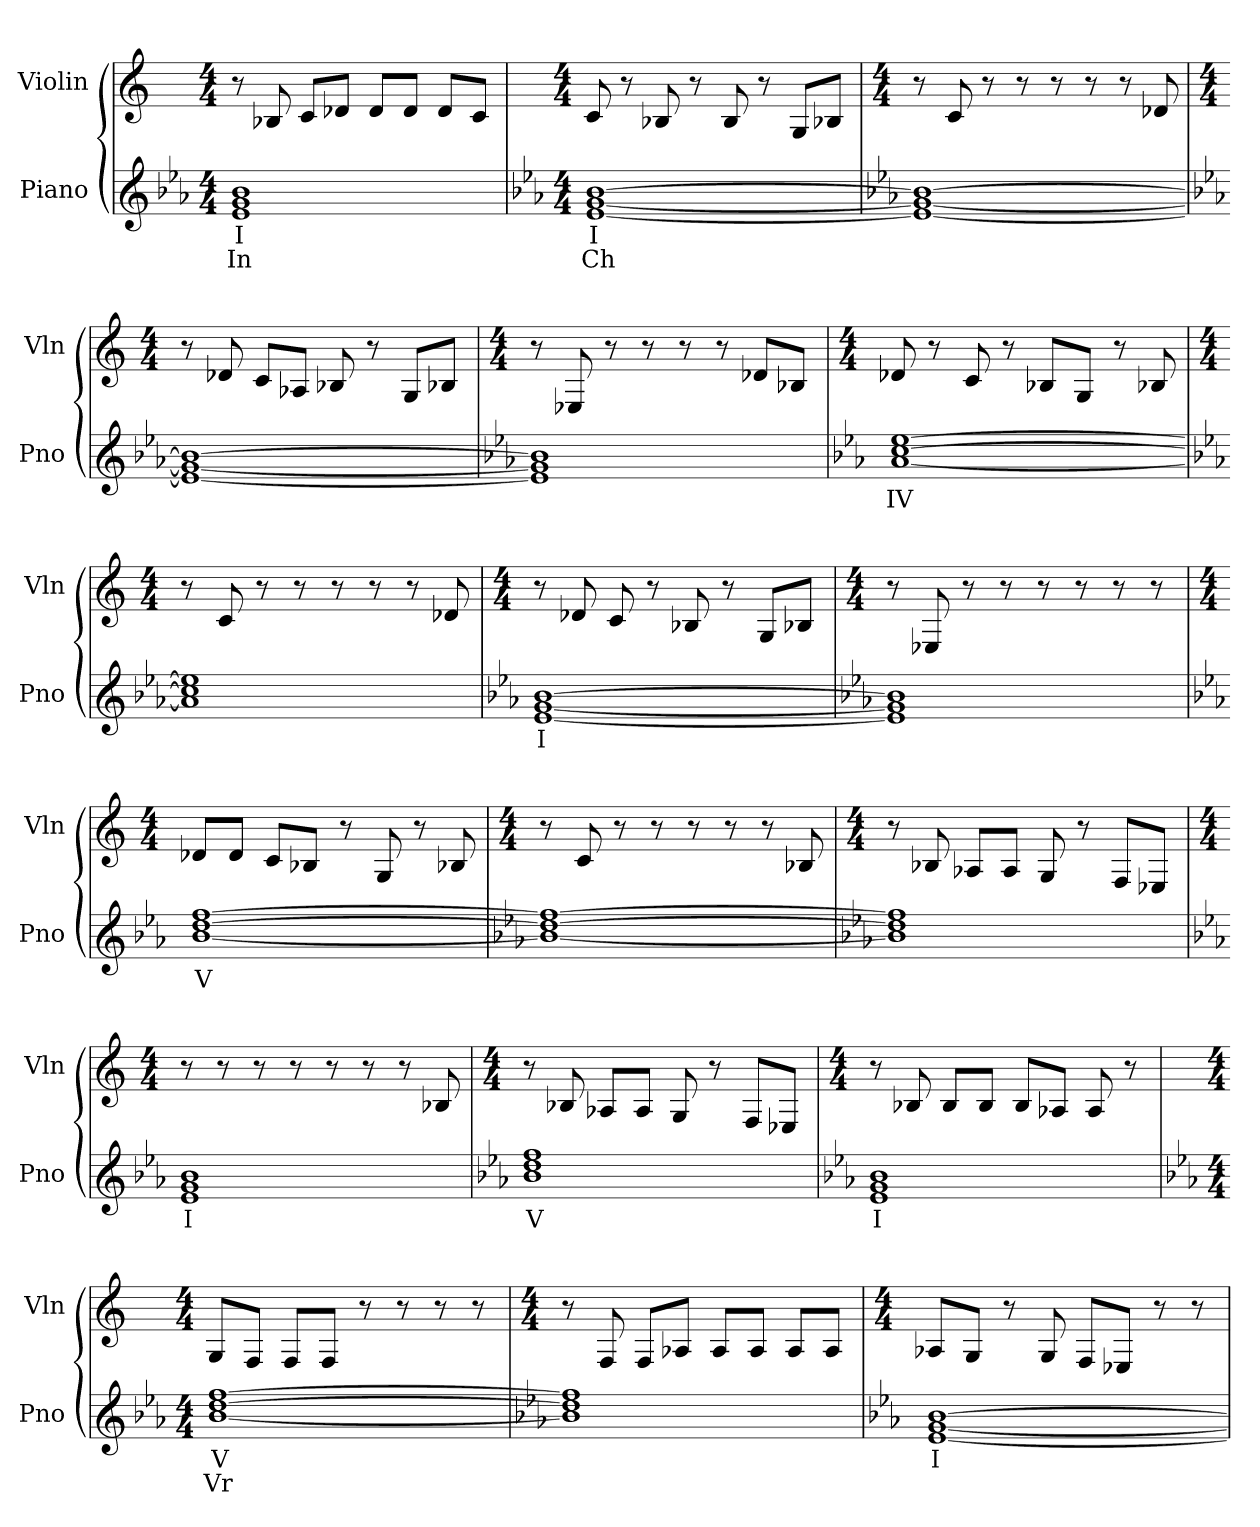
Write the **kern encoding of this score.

**kern	**text	**text	**kern
*part2	*part2	*part2	*part1
*staff2	*staff2	*staff2	*staff1
*I"Piano	*	*	*I"Violin
*I'Pno	*	*	*I'Vln
*k[b-e-a-]	*	*	*
*E-:	*	*	*
*M4/4	*	*	*M4/4
=	=	=	=
1e- 1g 1b-	I	In	8r
.	.	.	8B-X
.	.	.	8cL
.	.	.	8d-XJ
.	.	.	8d-L
.	.	.	8d-J
.	.	.	8d-L
.	.	.	8cJ
=	=	=	=
*k[b-e-a-]	*	*	*
*E-:	*	*	*
*M4/4	*	*	*M4/4
[1e- [1g [1b-	I	Ch	8c
.	.	.	8r
.	.	.	8B-X
.	.	.	8r
.	.	.	8B-
.	.	.	8r
.	.	.	8GL
.	.	.	8B-XJ
=	=	=	=
*k[b-e-a-]	*	*	*
*E-:	*	*	*
*	*	*	*M4/4
1e-_ 1g_ 1b-_	.	.	8r
.	.	.	8c
.	.	.	8r
.	.	.	8r
.	.	.	8r
.	.	.	8r
.	.	.	8r
.	.	.	8d-X
=	=	=	=
*k[b-e-a-]	*	*	*
*E-:	*	*	*
*	*	*	*M4/4
1e-_ 1g_ 1b-_	.	.	8r
.	.	.	8d-X
.	.	.	8cL
.	.	.	8A-XJ
.	.	.	8B-X
.	.	.	8r
.	.	.	8GL
.	.	.	8B-XJ
=	=	=	=
*k[b-e-a-]	*	*	*
*E-:	*	*	*
*	*	*	*M4/4
1e-] 1g] 1b-]	.	.	8r
.	.	.	8E-X
.	.	.	8r
.	.	.	8r
.	.	.	8r
.	.	.	8r
.	.	.	8d-XL
.	.	.	8B-XJ
=	=	=	=
*k[b-e-a-]	*	*	*
*E-:	*	*	*
*	*	*	*M4/4
[1a- [1cc [1ee-	IV	.	8d-X
.	.	.	8r
.	.	.	8c
.	.	.	8r
.	.	.	8B-XL
.	.	.	8GJ
.	.	.	8r
.	.	.	8B-X
=	=	=	=
*k[b-e-a-]	*	*	*
*E-:	*	*	*
*	*	*	*M4/4
1a-] 1cc] 1ee-]	.	.	8r
.	.	.	8c
.	.	.	8r
.	.	.	8r
.	.	.	8r
.	.	.	8r
.	.	.	8r
.	.	.	8d-X
=	=	=	=
*k[b-e-a-]	*	*	*
*E-:	*	*	*
*	*	*	*M4/4
[1e- [1g [1b-	I	.	8r
.	.	.	8d-X
.	.	.	8c
.	.	.	8r
.	.	.	8B-X
.	.	.	8r
.	.	.	8GL
.	.	.	8B-XJ
=	=	=	=
*k[b-e-a-]	*	*	*
*E-:	*	*	*
*	*	*	*M4/4
1e-] 1g] 1b-]	.	.	8r
.	.	.	8E-X
.	.	.	8r
.	.	.	8r
.	.	.	8r
.	.	.	8r
.	.	.	8r
.	.	.	8r
=	=	=	=
*k[b-e-a-]	*	*	*
*E-:	*	*	*
*	*	*	*M4/4
[1b- [1dd [1ff	V	.	8d-XL
.	.	.	8d-J
.	.	.	8cL
.	.	.	8B-XJ
.	.	.	8r
.	.	.	8G
.	.	.	8r
.	.	.	8B-X
=	=	=	=
*k[b-e-a-]	*	*	*
*E-:	*	*	*
*	*	*	*M4/4
1b-_ 1dd_ 1ff_	.	.	8r
.	.	.	8c
.	.	.	8r
.	.	.	8r
.	.	.	8r
.	.	.	8r
.	.	.	8r
.	.	.	8B-X
=	=	=	=
*k[b-e-a-]	*	*	*
*E-:	*	*	*
*	*	*	*M4/4
1b-] 1dd] 1ff]	.	.	8r
.	.	.	8B-X
.	.	.	8A-XL
.	.	.	8A-J
.	.	.	8G
.	.	.	8r
.	.	.	8FL
.	.	.	8E-XJ
=	=	=	=
*k[b-e-a-]	*	*	*
*E-:	*	*	*
*	*	*	*M4/4
1e- 1g 1b-	I	.	8r
.	.	.	8r
.	.	.	8r
.	.	.	8r
.	.	.	8r
.	.	.	8r
.	.	.	8r
.	.	.	8B-X
=	=	=	=
*k[b-e-a-]	*	*	*
*E-:	*	*	*
*	*	*	*M4/4
1b- 1dd 1ff	V	.	8r
.	.	.	8B-X
.	.	.	8A-XL
.	.	.	8A-J
.	.	.	8G
.	.	.	8r
.	.	.	8FL
.	.	.	8E-XJ
=	=	=	=
*k[b-e-a-]	*	*	*
*E-:	*	*	*
*	*	*	*M4/4
1e- 1g 1b-	I	.	8r
.	.	.	8B-X
.	.	.	8B-L
.	.	.	8B-J
.	.	.	8B-L
.	.	.	8A-XJ
.	.	.	8A-
.	.	.	8r
=	=	=	=
*k[b-e-a-]	*	*	*
*E-:	*	*	*
*M4/4	*	*	*M4/4
[1b- [1dd [1ff	V	Vr	8GL
.	.	.	8FJ
.	.	.	8FL
.	.	.	8FJ
.	.	.	8r
.	.	.	8r
.	.	.	8r
.	.	.	8r
=	=	=	=
*k[b-e-a-]	*	*	*
*E-:	*	*	*
*	*	*	*M4/4
1b-] 1dd] 1ff]	.	.	8r
.	.	.	8F
.	.	.	8FL
.	.	.	8A-XJ
.	.	.	8A-L
.	.	.	8A-J
.	.	.	8A-L
.	.	.	8A-J
=	=	=	=
*k[b-e-a-]	*	*	*
*E-:	*	*	*
*	*	*	*M4/4
[1e- [1g [1b-	I	.	8A-XL
.	.	.	8GJ
.	.	.	8r
.	.	.	8G
.	.	.	8FL
.	.	.	8E-XJ
.	.	.	8r
.	.	.	8r
=	=	=	=
*-	*-	*-	*-
